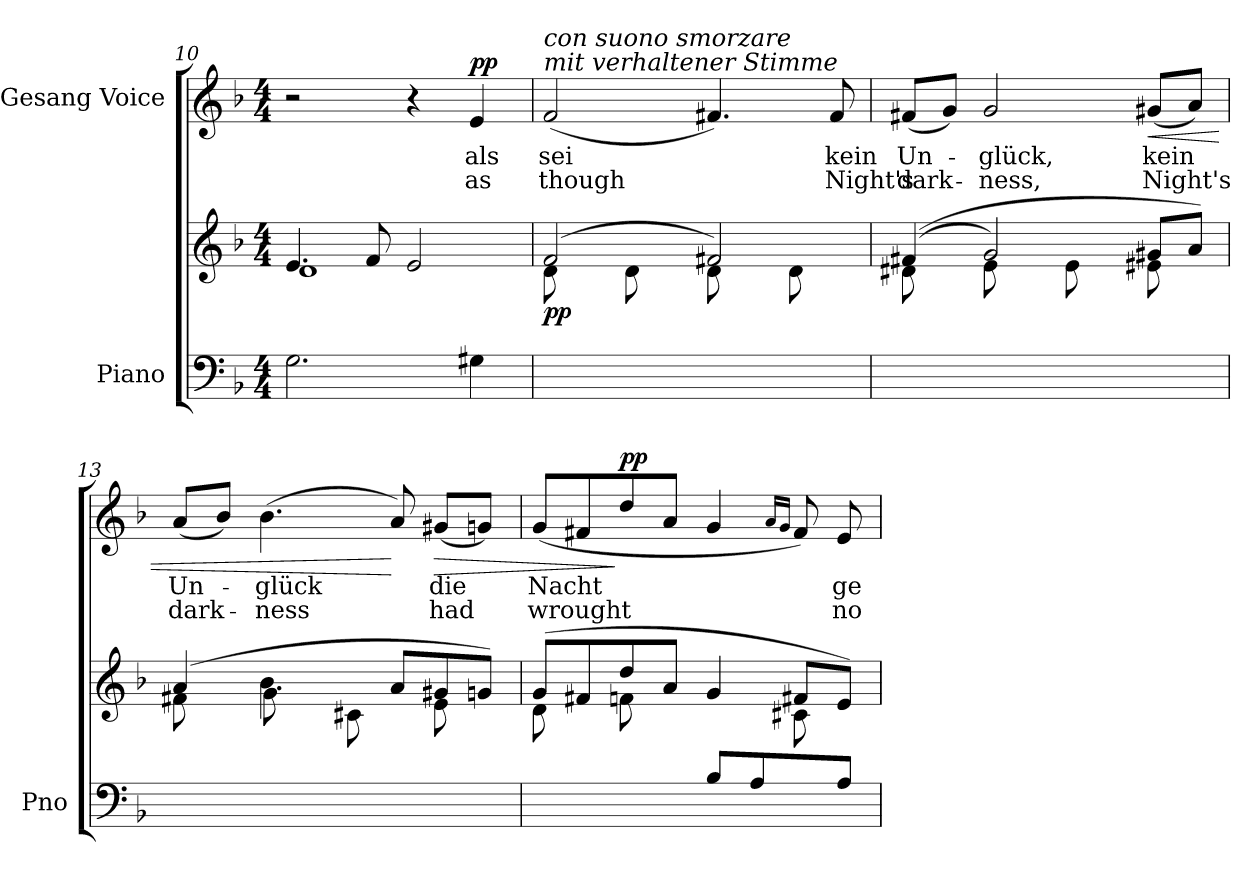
**kern	**kern	**dynam	**kern	**text	**text	**dynam
*part2	*part2	*part2	*part1	*part1	*part1	*part1
*staff3	*staff2	*staff2/3	*staff1	*staff1	*staff1	*staff1
*I"Piano	*	*	*I"Gesang Voice	*	*	*
*I'Pno	*	*	*	*	*	*
*clefF4	*clefG2	*	*clefG2	*	*	*
*k[b-]	*k[b-]	*	*k[b-]	*	*	*
*M4/4	*M4/4	*	*M4/4	*	*	*
=10	=10	=10	=10	=10	=10	=10
*	*^	*	*	*	*	*
2.G\	4.e/	1d	.	2r	.	.	.
.	8f/	.	.	.	.	.	.
.	2e/	.	.	4r	.	.	.
!	!	!	!	!	!	!	!LO:DY:a
4G#X\	.	.	.	4e/	als	as	pp
=11	=11	=11	=11	=11	=11	=11	=11
!	!	!	!	!LO:TX:i:t=mit verhaltener Stimme	!	!	!
!	!	!	!	!LO:TX:i:t=con suono smorzare	!	!	!
!	!	!	!LO:DY:b	!	!	!	!
8ryy	(>2f/	(<8d\L	pp	(2f/	sei	though	.
8A/	.	8ryy	.	.	.	.	.
8ryy	.	8d\	.	.	.	.	.
8A/J	.	8ryy	.	.	.	.	.
8ryy	2f#X/)	8d\L	.	4.f#X/)	.	.	.
8A/	.	8ryy	.	.	.	.	.
8ryy	.	8d\	.	.	.	.	.
8A/J)	.	8ryy	.	8f#/	kein	Night's	.
=12	=12	=12	=12	=12	=12	=12	=12
8ryy	((>4f#X/	(<8d#X\L	.	(8f#X/L	Un-	dark-	.
8A/	.	8ryy	.	8g/J)	.	.	.
8ryy	2g/)	8e\	.	2g/	-glück,	-ness,	.
8A/J	.	8ryy	.	.	.	.	.
8ryy	.	8e\L	.	.	.	.	.
8A/	.	8ryy	.	.	.	.	.
!	!	!	!	!	!	!	!LO:HP:b
8ryy	8g#X/L	8e#X\	.	(8g#X/L	kein	Night's	<
8A/J)	8a/J)	8ryy	.	8a/J)	.	.	.
=13	=13	=13	=13	=13	=13	=13	=13
8ryy	(4a/	(<8f#X\L	.	(8a/L	Un-	dark-	.
8A/	.	8ryy	.	8b-/J)	.	.	.
8ryy	4.b-\	8g\	.	(4.b-\	-glück	-ness	.
8A/J	.	8ryy	.	.	.	.	.
8ryy	.	8c#X\L	.	.	.	.	.
8A/	8a/L	8ryy	.	8a/)	.	.	[
!	!	!	!	!	!	!	!LO:HP:b
8ryy	8g#X/	8e\	.	(8g#X/L	die	had	>
8A/J)	8gn/J)	8ryy	.	8gn/J)	.	.	.
=14	=14	=14	=14	=14	=14	=14	=14
8ryy	(>8g/L	(<8d\L	.	(8g/L	Nacht	wrought	.
8A/	8f#X/	8ryy	.	8f#X/	.	.	.
!	!	!	!	!	!	!	!LO:DY:n=1:a
8ryy	8dd/	8fn\	.	8dd/	.	.	] pp
8A/J	8a/J	4.ryy	.	8a/J	.	.	.
8B-/L	4g/	.	.	4g/	.	.	.
8A/	.	.	.	.	.	.	.
.	.	.	.	16qa/LL	.	.	.
.	.	.	.	16qg/JJ	.	.	.
8ryy	8f#X/L	8c#X\	.	8f#/)	.	.	.
8A/J)	8e/J)	8ryy	.	8e/	ge-	no	.
*	*v	*v	*	*	*	*	*
=	=	=	=	=	=	=
*-	*-	*-	*-	*-	*-	*-
